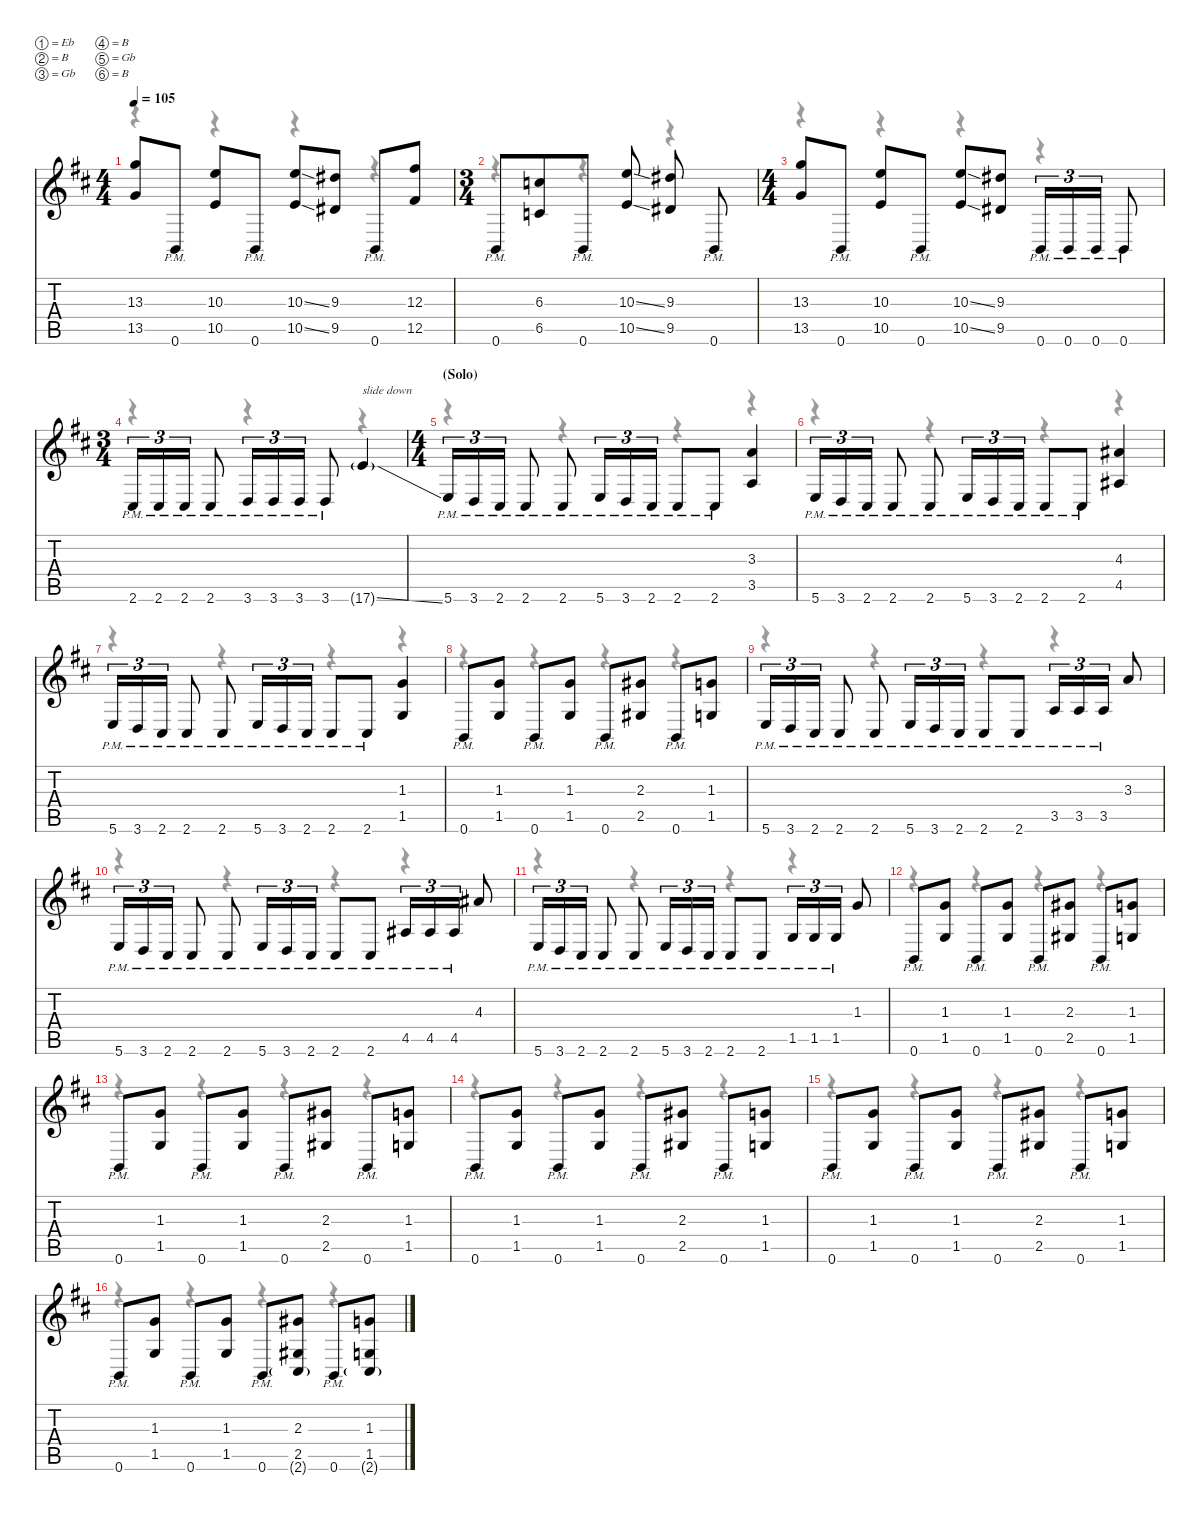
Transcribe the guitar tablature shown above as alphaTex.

\defaultSystemsLayout 4
\hideDynamics
\bracketExtendMode nobrackets
\singleTrackTrackNamePolicy hidden
\multiTrackTrackNamePolicy hidden
\firstSystemTrackNameMode fullname
\firstSystemTrackNameOrientation horizontal
\otherSystemsTrackNameOrientation horizontal
\track ("Rhythm Guitar 1" "dist.guit.") {instrument distortionguitar}
\staff {score tabs}
\tuning (Eb4 B3 Gb3 B2 Gb2 B1)
\voice
\ts (4 4)
\tempo 105
\clef g2
\ks bminor
(13.3{acc forcenatural} 13.5{acc forcenatural}).8{dy f beam Up} 0.6{pm acc forcenatural}.8{beam Up} (10.3{acc forcenatural} 10.5{acc forcenatural}).8{beam Up} 0.6{pm acc forcenatural}.8{beam Up} (10.3{ss acc forcenatural} 10.5{ss acc forcenatural}).8{beam Up} (9.3{acc #} 9.5{acc #}).8{beam Up} 0.6{pm acc forcenatural}.8{beam Up} (12.3{acc #} 12.5{acc #}).8{beam Up} |
\ts (3 4)
\beaming (8 3 1 1 1)
0.6{pm acc forcenatural}.8{beam Up} (6.3{acc forcenatural} 6.5{acc forcenatural}).8{beam Up} 0.6{pm acc forcenatural}.8{beam Up} (10.3{ss acc forcenatural} 10.5{ss acc forcenatural}).8{beam Up} (9.3{acc #} 9.5{acc #}).8{beam Up} 0.6{pm acc forcenatural}.8{beam Up} |
\ts (4 4)
\beaming (8 2 2 2 2)
(13.3{acc forcenatural} 13.5{acc forcenatural}).8{beam Up} 0.6{pm acc forcenatural}.8{beam Up} (10.3{acc forcenatural} 10.5{acc forcenatural}).8{beam Up} 0.6{pm acc forcenatural}.8{beam Up} (10.3{ss acc forcenatural} 10.5{ss acc forcenatural}).8{beam Up} (9.3{acc #} 9.5{acc #}).8{beam Up} 0.6{pm acc forcenatural}.16{tu (3 2) beam Up} 0.6{pm acc forcenatural}.16{tu (3 2) beam Up} 0.6{pm acc forcenatural}.16{tu (3 2) beam Up} 0.6{pm acc forcenatural}.8{beam Up} |
\ts (3 4)
\beaming (8 3 1 1 1)
2.6{pm acc #}.16{tu (3 2) beam Up} 2.6{pm acc #}.16{tu (3 2) beam Up} 2.6{pm acc #}.16{tu (3 2) beam Up} 2.6{pm acc #}.8{beam Up} 3.6{pm acc forcenatural}.16{tu (3 2) beam Up} 3.6{pm acc forcenatural}.16{tu (3 2) beam Up} 3.6{pm acc forcenatural}.16{tu (3 2) beam Up} 3.6{pm acc forcenatural}.8{beam Up} 17.6{ss g acc forcenatural}.4{txt "slide down" dy ff beam Up} |
\ts (4 4)
\beaming (8 2 2 2 2)
\section ("" "(Solo)")
5.6{pm acc forcenatural}.16{tu (3 2) dy f beam Up} 3.6{pm acc forcenatural}.16{tu (3 2) beam Up} 2.6{pm acc #}.16{tu (3 2) beam Up} 2.6{pm acc #}.8{beam Up} 2.6{pm acc #}.8{beam Up} 5.6{pm acc forcenatural}.16{tu (3 2) beam Up} 3.6{pm acc forcenatural}.16{tu (3 2) beam Up} 2.6{pm acc #}.16{tu (3 2) beam Up} 2.6{pm acc #}.8{beam Up} 2.6{pm acc #}.8{beam Up} (3.3{acc forcenatural} 3.5{acc forcenatural}).4{beam Up} |
5.6{pm acc forcenatural}.16{tu (3 2) beam Up} 3.6{pm acc forcenatural}.16{tu (3 2) beam Up} 2.6{pm acc #}.16{tu (3 2) beam Up} 2.6{pm acc #}.8{beam Up} 2.6{pm acc #}.8{beam Up} 5.6{pm acc forcenatural}.16{tu (3 2) beam Up} 3.6{pm acc forcenatural}.16{tu (3 2) beam Up} 2.6{pm acc #}.16{tu (3 2) beam Up} 2.6{pm acc #}.8{beam Up} 2.6{pm acc #}.8{beam Up} (4.3{acc #} 4.5{acc #}).4{beam Up} |
5.6{pm acc forcenatural}.16{tu (3 2) beam Up} 3.6{pm acc forcenatural}.16{tu (3 2) beam Up} 2.6{pm acc #}.16{tu (3 2) beam Up} 2.6{pm acc #}.8{beam Up} 2.6{pm acc #}.8{beam Up} 5.6{pm acc forcenatural}.16{tu (3 2) beam Up} 3.6{pm acc forcenatural}.16{tu (3 2) beam Up} 2.6{pm acc #}.16{tu (3 2) beam Up} 2.6{pm acc #}.8{beam Up} 2.6{pm acc #}.8{beam Up} (1.3{acc forcenatural} 1.5{acc forcenatural}).4{beam Up} |
0.6{pm acc forcenatural}.8{beam Up} (1.3{acc forcenatural} 1.5{acc forcenatural}).8{beam Up} 0.6{pm acc forcenatural}.8{beam Up} (1.3{acc forcenatural} 1.5{acc forcenatural}).8{beam Up} 0.6{pm acc forcenatural}.8{beam Up} (2.3{acc #} 2.5{acc #}).8{beam Up} 0.6{pm acc forcenatural}.8{beam Up} (1.3{acc forcenatural} 1.5{acc forcenatural}).8{beam Up} |
5.6{pm acc forcenatural}.16{tu (3 2) beam Up} 3.6{pm acc forcenatural}.16{tu (3 2) beam Up} 2.6{pm acc #}.16{tu (3 2) beam Up} 2.6{pm acc #}.8{beam Up} 2.6{pm acc #}.8{beam Up} 5.6{pm acc forcenatural}.16{tu (3 2) beam Up} 3.6{pm acc forcenatural}.16{tu (3 2) beam Up} 2.6{pm acc #}.16{tu (3 2) beam Up} 2.6{pm acc #}.8{beam Up} 2.6{pm acc #}.8{beam Up} 3.5{pm acc forcenatural}.16{tu (3 2) beam Up} 3.5{pm acc forcenatural}.16{tu (3 2) beam Up} 3.5{pm acc forcenatural}.16{tu (3 2) beam Up} 3.3{acc forcenatural}.8{beam Up} |
5.6{pm acc forcenatural}.16{tu (3 2) beam Up} 3.6{pm acc forcenatural}.16{tu (3 2) beam Up} 2.6{pm acc #}.16{tu (3 2) beam Up} 2.6{pm acc #}.8{beam Up} 2.6{pm acc #}.8{beam Up} 5.6{pm acc forcenatural}.16{tu (3 2) beam Up} 3.6{pm acc forcenatural}.16{tu (3 2) beam Up} 2.6{pm acc #}.16{tu (3 2) beam Up} 2.6{pm acc #}.8{beam Up} 2.6{pm acc #}.8{beam Up} 4.5{pm acc #}.16{tu (3 2) beam Up} 4.5{pm acc #}.16{tu (3 2) beam Up} 4.5{pm acc #}.16{tu (3 2) beam Up} 4.3{acc #}.8{beam Up} |
5.6{pm acc forcenatural}.16{tu (3 2) beam Up} 3.6{pm acc forcenatural}.16{tu (3 2) beam Up} 2.6{pm acc #}.16{tu (3 2) beam Up} 2.6{pm acc #}.8{beam Up} 2.6{pm acc #}.8{beam Up} 5.6{pm acc forcenatural}.16{tu (3 2) beam Up} 3.6{pm acc forcenatural}.16{tu (3 2) beam Up} 2.6{pm acc #}.16{tu (3 2) beam Up} 2.6{pm acc #}.8{beam Up} 2.6{pm acc #}.8{beam Up} 1.5{pm acc forcenatural}.16{tu (3 2) beam Up} 1.5{pm acc forcenatural}.16{tu (3 2) beam Up} 1.5{pm acc forcenatural}.16{tu (3 2) beam Up} 1.3{acc forcenatural}.8{beam Up} |
0.6{pm acc forcenatural}.8{beam Up} (1.3{acc forcenatural} 1.5{acc forcenatural}).8{beam Up} 0.6{pm acc forcenatural}.8{beam Up} (1.3{acc forcenatural} 1.5{acc forcenatural}).8{beam Up} 0.6{pm acc forcenatural}.8{beam Up} (2.3{acc #} 2.5{acc #}).8{beam Up} 0.6{pm acc forcenatural}.8{beam Up} (1.3{acc forcenatural} 1.5{acc forcenatural}).8{beam Up} |
0.6{pm acc forcenatural}.8{beam Up} (1.3{acc forcenatural} 1.5{acc forcenatural}).8{beam Up} 0.6{pm acc forcenatural}.8{beam Up} (1.3{acc forcenatural} 1.5{acc forcenatural}).8{beam Up} 0.6{pm acc forcenatural}.8{beam Up} (2.3{acc #} 2.5{acc #}).8{beam Up} 0.6{pm acc forcenatural}.8{beam Up} (1.3{acc forcenatural} 1.5{acc forcenatural}).8{beam Up} |
0.6{pm acc forcenatural}.8{beam Up} (1.3{acc forcenatural} 1.5{acc forcenatural}).8{beam Up} 0.6{pm acc forcenatural}.8{beam Up} (1.3{acc forcenatural} 1.5{acc forcenatural}).8{beam Up} 0.6{pm acc forcenatural}.8{beam Up} (2.3{acc #} 2.5{acc #}).8{beam Up} 0.6{pm acc forcenatural}.8{beam Up} (1.3{acc forcenatural} 1.5{acc forcenatural}).8{beam Up} |
0.6{pm acc forcenatural}.8{beam Up} (1.3{acc forcenatural} 1.5{acc forcenatural}).8{beam Up} 0.6{pm acc forcenatural}.8{beam Up} (1.3{acc forcenatural} 1.5{acc forcenatural}).8{beam Up} 0.6{pm acc forcenatural}.8{beam Up} (2.3{acc #} 2.5{acc #}).8{beam Up} 0.6{pm acc forcenatural}.8{beam Up} (1.3{acc forcenatural} 1.5{acc forcenatural}).8{beam Up} |
0.6{pm acc forcenatural}.8{beam Up} (1.3{acc forcenatural} 1.5{acc forcenatural}).8{beam Up} 0.6{pm acc forcenatural}.8{beam Up} (1.3{acc forcenatural} 1.5{acc forcenatural}).8{beam Up} 0.6{pm acc forcenatural}.8{beam Up} (2.3{acc #} 2.5{acc #} 2.6{g acc #}).8{beam Up} 0.6{pm acc forcenatural}.8{beam Up} (1.3{acc forcenatural} 1.5{acc forcenatural} 2.6{g acc #}).8{beam Up}
\voice
\clef g2
\ottava regular
\simile none
\ks bminor
r.4{dy mf beam Down} r.4{beam Down} r.4{beam Down} r.4{beam Down} |
r.4{beam Down} r.4{beam Down} r.4{beam Down} |
r.4{beam Down} r.4{beam Down} r.4{beam Down} r.4{beam Down} |
r.4{beam Down} r.4{beam Down} r.4{beam Down} |
r.4{beam Down} r.4{beam Down} r.4{beam Down} r.4{beam Down} |
r.4{beam Down} r.4{beam Down} r.4{beam Down} r.4{beam Down} |
r.4{beam Down} r.4{beam Down} r.4{beam Down} r.4{beam Down} |
r.4{beam Down} r.4{beam Down} r.4{beam Down} r.4{beam Down} |
r.4{beam Down} r.4{beam Down} r.4{beam Down} r.4{beam Down} |
r.4{beam Down} r.4{beam Down} r.4{beam Down} r.4{beam Down} |
r.4{beam Down} r.4{beam Down} r.4{beam Down} r.4{beam Down} |
r.4{beam Down} r.4{beam Down} r.4{beam Down} r.4{beam Down} |
r.4{beam Down} r.4{beam Down} r.4{beam Down} r.4{beam Down} |
r.4{beam Down} r.4{beam Down} r.4{beam Down} r.4{beam Down} |
r.4{beam Down} r.4{beam Down} r.4{beam Down} r.4{beam Down} |
r.4{beam Down} r.4{beam Down} r.4{beam Down} r.4{beam Down}
